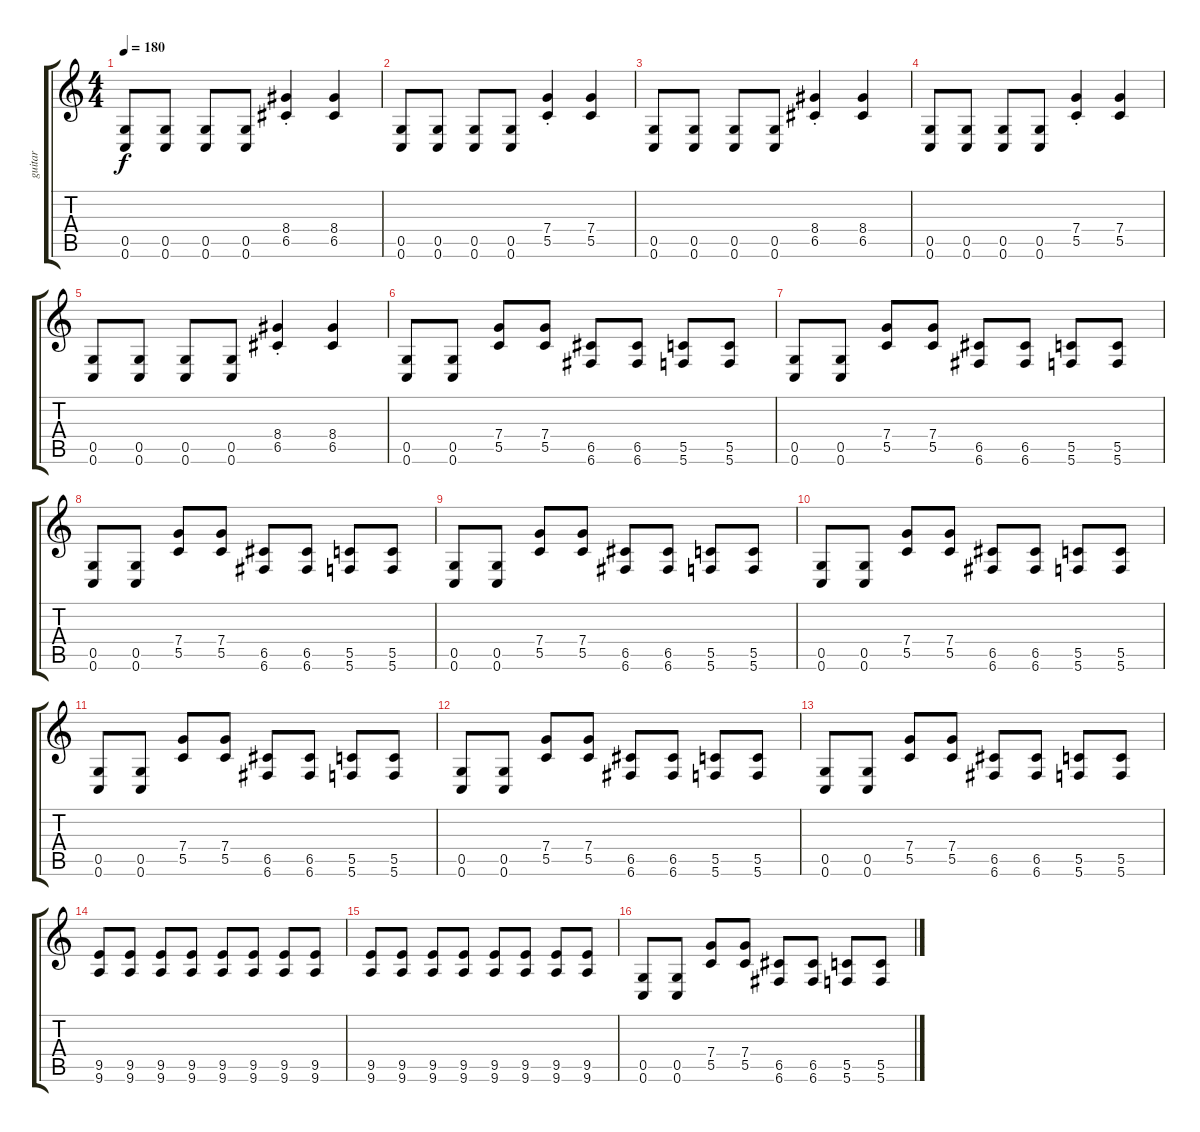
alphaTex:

\track ("guitar" "guitar") {instrument distortionguitar}
\staff {score tabs}
\tuning (D4 A3 F3 C3 G2 C2) {hide}
\ts (4 4)
\tempo 180
\clef g2
\ks c
(0.5 0.6).8{dy f} (0.5 0.6).8 (0.5 0.6).8 (0.5 0.6).8 (8.4{st} 6.5{st}).4 (8.4 6.5).4 |
(0.5 0.6).8 (0.5 0.6).8 (0.5 0.6).8 (0.5 0.6).8 (7.4{st} 5.5{st}).4 (7.4 5.5).4 |
(0.5 0.6).8 (0.5 0.6).8 (0.5 0.6).8 (0.5 0.6).8 (8.4{st} 6.5{st}).4 (8.4 6.5).4 |
(0.5 0.6).8 (0.5 0.6).8 (0.5 0.6).8 (0.5 0.6).8 (7.4{st} 5.5{st}).4 (7.4 5.5).4 |
(0.5 0.6).8 (0.5 0.6).8 (0.5 0.6).8 (0.5 0.6).8 (8.4{st} 6.5{st}).4 (8.4 6.5).4 |
(0.5 0.6).8 (0.5 0.6).8 (7.4 5.5).8 (7.4 5.5).8 (6.5 6.6).8 (6.5 6.6).8 (5.5 5.6).8 (5.5 5.6).8 |
(0.5 0.6).8 (0.5 0.6).8 (7.4 5.5).8 (7.4 5.5).8 (6.5 6.6).8 (6.5 6.6).8 (5.5 5.6).8 (5.5 5.6).8 |
(0.5 0.6).8 (0.5 0.6).8 (7.4 5.5).8 (7.4 5.5).8 (6.5 6.6).8 (6.5 6.6).8 (5.5 5.6).8 (5.5 5.6).8 |
(0.5 0.6).8 (0.5 0.6).8 (7.4 5.5).8 (7.4 5.5).8 (6.5 6.6).8 (6.5 6.6).8 (5.5 5.6).8 (5.5 5.6).8 |
(0.5 0.6).8 (0.5 0.6).8 (7.4 5.5).8 (7.4 5.5).8 (6.5 6.6).8 (6.5 6.6).8 (5.5 5.6).8 (5.5 5.6).8 |
(0.5 0.6).8 (0.5 0.6).8 (7.4 5.5).8 (7.4 5.5).8 (6.5 6.6).8 (6.5 6.6).8 (5.5 5.6).8 (5.5 5.6).8 |
(0.5 0.6).8 (0.5 0.6).8 (7.4 5.5).8 (7.4 5.5).8 (6.5 6.6).8 (6.5 6.6).8 (5.5 5.6).8 (5.5 5.6).8 |
(0.5 0.6).8 (0.5 0.6).8 (7.4 5.5).8 (7.4 5.5).8 (6.5 6.6).8 (6.5 6.6).8 (5.5 5.6).8 (5.5 5.6).8 |
(9.5 9.6).8 (9.5 9.6).8 (9.5 9.6).8 (9.5 9.6).8 (9.5 9.6).8 (9.5 9.6).8 (9.5 9.6).8 (9.5 9.6).8 |
(9.5 9.6).8 (9.5 9.6).8 (9.5 9.6).8 (9.5 9.6).8 (9.5 9.6).8 (9.5 9.6).8 (9.5 9.6).8 (9.5 9.6).8 |
(0.5 0.6).8 (0.5 0.6).8 (7.4 5.5).8 (7.4 5.5).8 (6.5 6.6).8 (6.5 6.6).8 (5.5 5.6).8 (5.5 5.6).8
